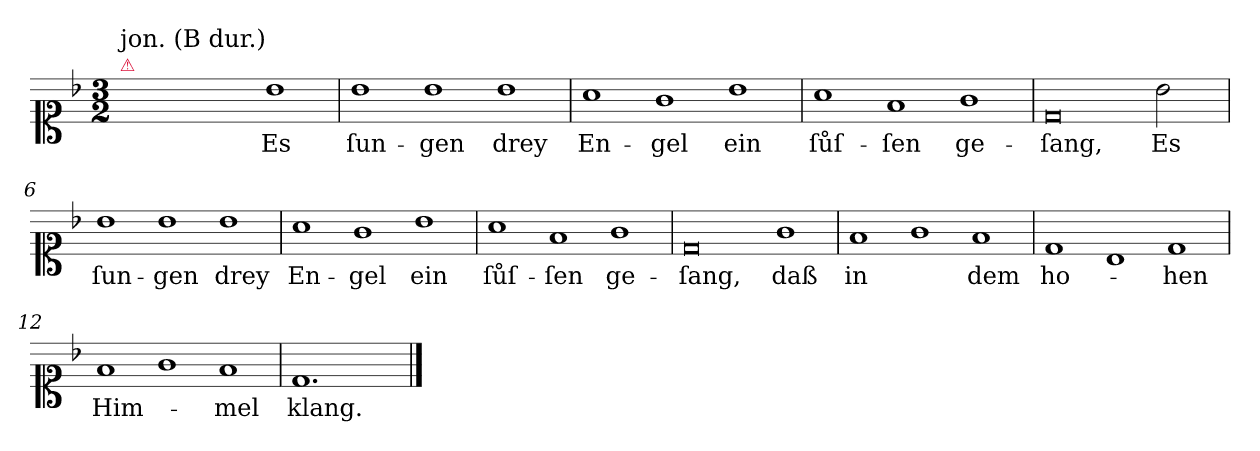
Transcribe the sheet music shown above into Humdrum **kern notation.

**kern	**text
*part1	*part1
*staff1	*staff1
*clefC1	*
*k[b-]	*
*M3/2	*
=1	=1
!LO:TX:a:color=crimson:t=⚠	!
!LO:TX:a:t=jon. (B dur.)	!
!LO:N:vis=1	!
2ryy	.
!LO:N:vis=1	!
2ryy	.
!LO:N:vis=1	!
2b-	Es
=2	=2
!LO:N:vis=1	!
2b-	ſun-
!LO:N:vis=1	!
2b-	-gen
!LO:N:vis=1	!
2b-	drey
=3	=3
!LO:N:vis=1	!
2a	En-
!LO:N:vis=1	!
2g	-gel
!LO:N:vis=1	!
2b-	ein
=4	=4
!LO:N:vis=1	!
2a	ſůſ-
!LO:N:vis=1	!
2f	-ſen
!LO:N:vis=1	!
2g	ge-
=5	=5
!LO:N:vis=0	!
1d	-ſang,
2b-	Es
=6	=6
!LO:N:vis=1	!
2b-	ſun-
!LO:N:vis=1	!
2b-	-gen
!LO:N:vis=1	!
2b-	drey
=7	=7
!LO:N:vis=1	!
2a	En-
!LO:N:vis=1	!
2g	-gel
!LO:N:vis=1	!
2b-	ein
=8	=8
!LO:N:vis=1	!
2a	ſůſ-
!LO:N:vis=1	!
2f	-ſen
!LO:N:vis=1	!
2g	ge-
=9	=9
!LO:N:vis=0	!
1d	-ſang,
!LO:N:vis=1	!
2g	daß
=10	=10
!LO:N:vis=1	!
2f	in
!LO:N:vis=1	!
2g	.
!LO:N:vis=1	!
2f	dem
=11	=11
!LO:N:vis=1	!
2d	ho-
!LO:N:vis=1	!
2B-	.
!LO:N:vis=1	!
2d	-hen
=12	=12
!LO:N:vis=1	!
2f	Him-
!LO:N:vis=1	!
2g	.
!LO:N:vis=1	!
2f	-mel
=13	=13
1.d/	klang.
==	==
*-	*-
